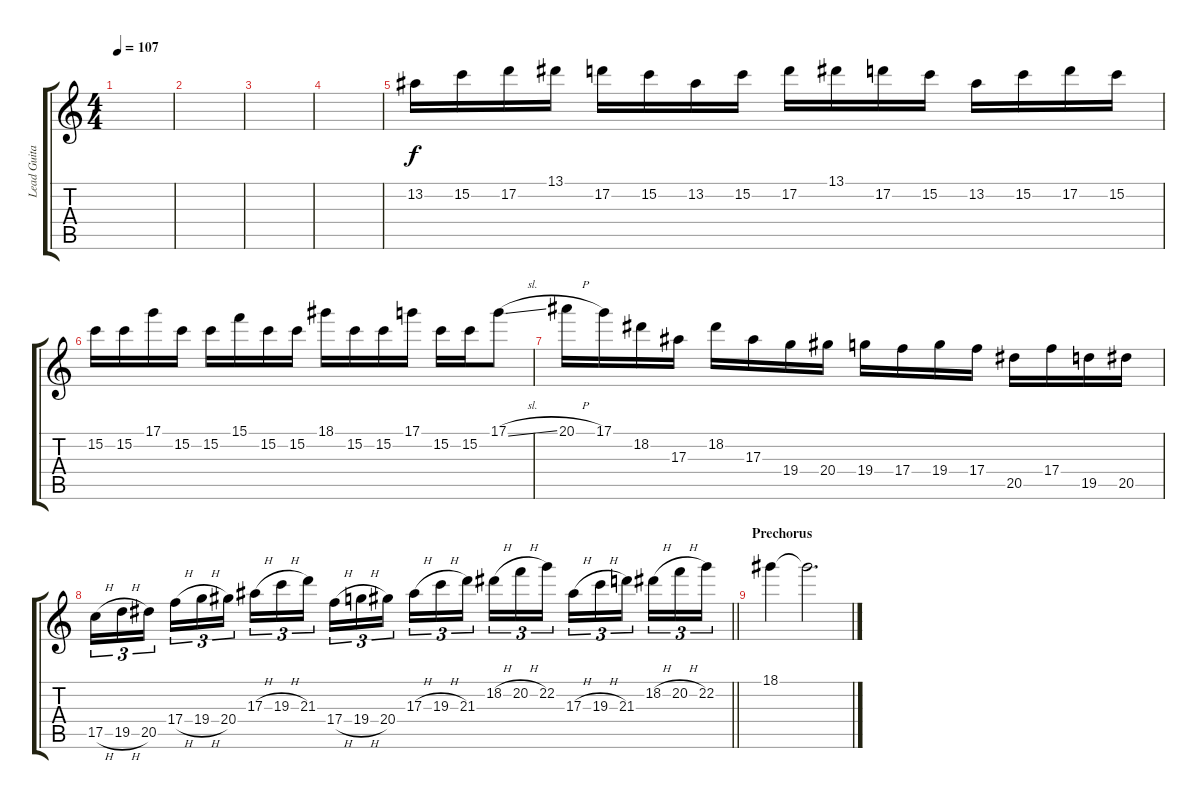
\track ("Lead Guitar 1" "Lead Guita") {instrument distortionguitar}
\staff {score tabs}
\tuning (D4 A3 F3 C3 G2 C2) {hide}
\ts (4 4)
\tempo 107
\clef g2
\ks c
|
|
|
|
13.2.16{volume 11} 15.2.16 17.2.16 13.1.16 17.2.16 15.2.16 13.2.16 15.2.16 17.2.16 13.1.16 17.2.16 15.2.16 13.2.16 15.2.16 17.2.16 15.2.16 |
15.2.16 15.2.16 17.1.16 15.2.16 15.2.16 15.1.16 15.2.16 15.2.16 18.1.16 15.2.16 15.2.16 17.1.16 15.2.16 15.2.16 17.1{sl}.8 |
20.1{h}.16 17.1.16 18.2.16 17.3.16 18.2.16 17.3.16 19.4.16 20.4.16 19.4.16 17.4.16 19.4.16 17.4.16 20.5.16 17.4.16 19.5.16 20.5.16 |
\barLineRight lightlight
17.5{h}.16{tu (3 2) volume 12} 19.5{h}.16{tu (3 2)} 20.5.16{tu (3 2) beam splitsecondary} 17.4{h}.16{tu (3 2)} 19.4{h}.16{tu (3 2)} 20.4.16{tu (3 2)} 17.3{h}.16{tu (3 2)} 19.3{h}.16{tu (3 2)} 21.3.16{tu (3 2) beam splitsecondary} 17.4{h}.16{tu (3 2)} 19.4{h}.16{tu (3 2)} 20.4.16{tu (3 2)} 17.3{h}.16{tu (3 2)} 19.3{h}.16{tu (3 2)} 21.3.16{tu (3 2) beam splitsecondary} 18.2{h}.16{tu (3 2)} 20.2{h}.16{tu (3 2)} 22.2.16{tu (3 2)} 17.3{h}.16{tu (3 2)} 19.3{h}.16{tu (3 2)} 21.3.16{tu (3 2) beam splitsecondary} 18.2{h}.16{tu (3 2)} 20.2{h}.16{tu (3 2)} 22.2.16{tu (3 2)} |
\section ("" "Prechorus")
18.1.4 18.1{t}.2{d volume 0}
